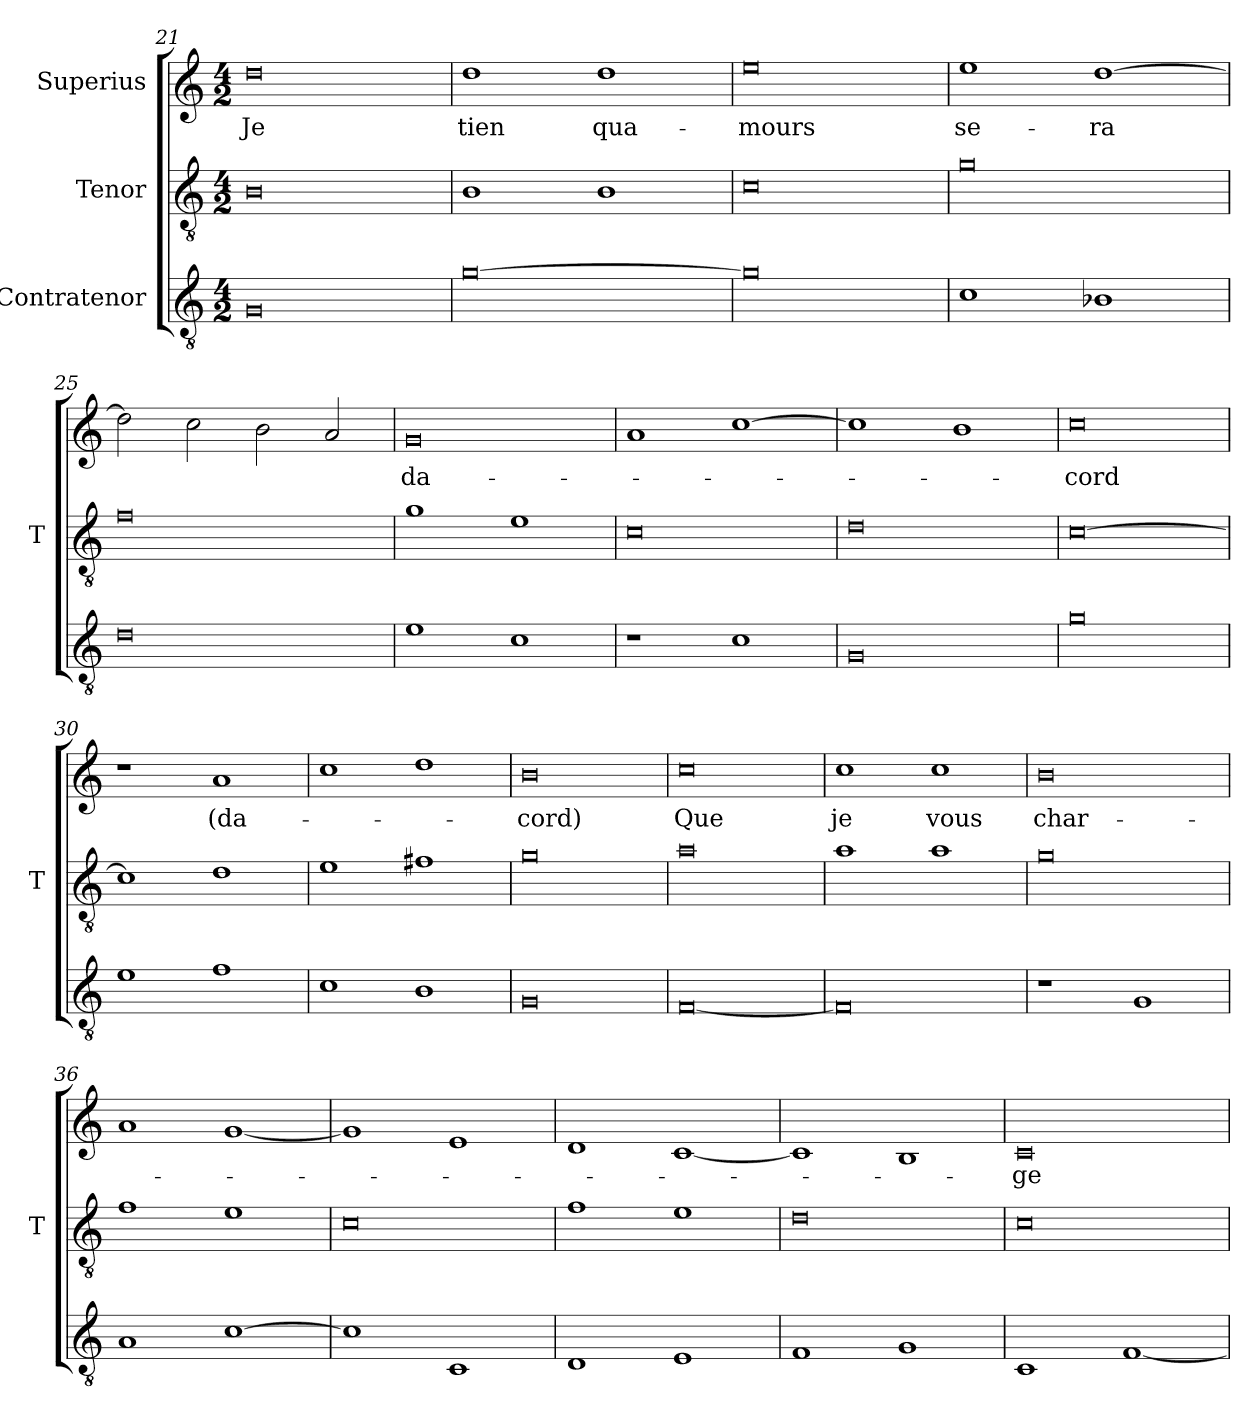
**kern	**kern	**kern	**text
*part3	*part2	*part1	*part1
*staff3	*staff2	*staff1	*staff1
*I"Contratenor	*I"Tenor	*I"Superius	*
*	*I'T	*	*
*clefGv2	*clefGv2	*clefG2	*
*M4/2	*M4/2	*M4/2	*
=21	=21	=21	=21
0G	0B	0dd	-Je
=22	=22	=22	=22
[0g	1B	1dd	-tien
.	1B	1dd	qua-
=23	=23	=23	=23
0g]	0c	0ee	-mours
=24	=24	=24	=24
1c	0g	1ee	se-
1B-X	.	[1dd	-ra
=25	=25	=25	=25
0d	0f	2dd]	.
.	.	2cc	.
.	.	2b	.
.	.	2a	.
=26	=26	=26	=26
1e	1g	0g	da-
1c	1e	.	.
=27	=27	=27	=27
1r	0c	1a	.
1c	.	[1cc	.
=28	=28	=28	=28
0G	0d	1cc]	.
.	.	1b	.
=29	=29	=29	=29
0g	[0c	0cc	-cord
=30	=30	=30	=30
1e	1c]	1r	.
1f	1d	1a	(da-
=31	=31	=31	=31
1c	1e	1cc	.
1B	1f#X	1dd	.
=32	=32	=32	=32
0G	0g	0b	-cord)
=33	=33	=33	=33
[0F	0a	0cc	-Que
=34	=34	=34	=34
0F]	1a	1cc	-je
.	1a	1cc	-vous
=35	=35	=35	=35
1r	0g	0b	char-
1G	.	.	.
=36	=36	=36	=36
1A	1f	1a	.
[1c	1e	[1g	.
=37	=37	=37	=37
1c]	0c	1g]	.
1C	.	1e	.
=38	=38	=38	=38
1D	1f	1d	.
1E	1e	[1c	.
=39	=39	=39	=39
1F	0d	1c]	.
1G	.	1B	.
=40	=40	=40	=40
1C	0c	0c	-ge
[1F	.	.	.
=	=	=	=
*-	*-	*-	*-
